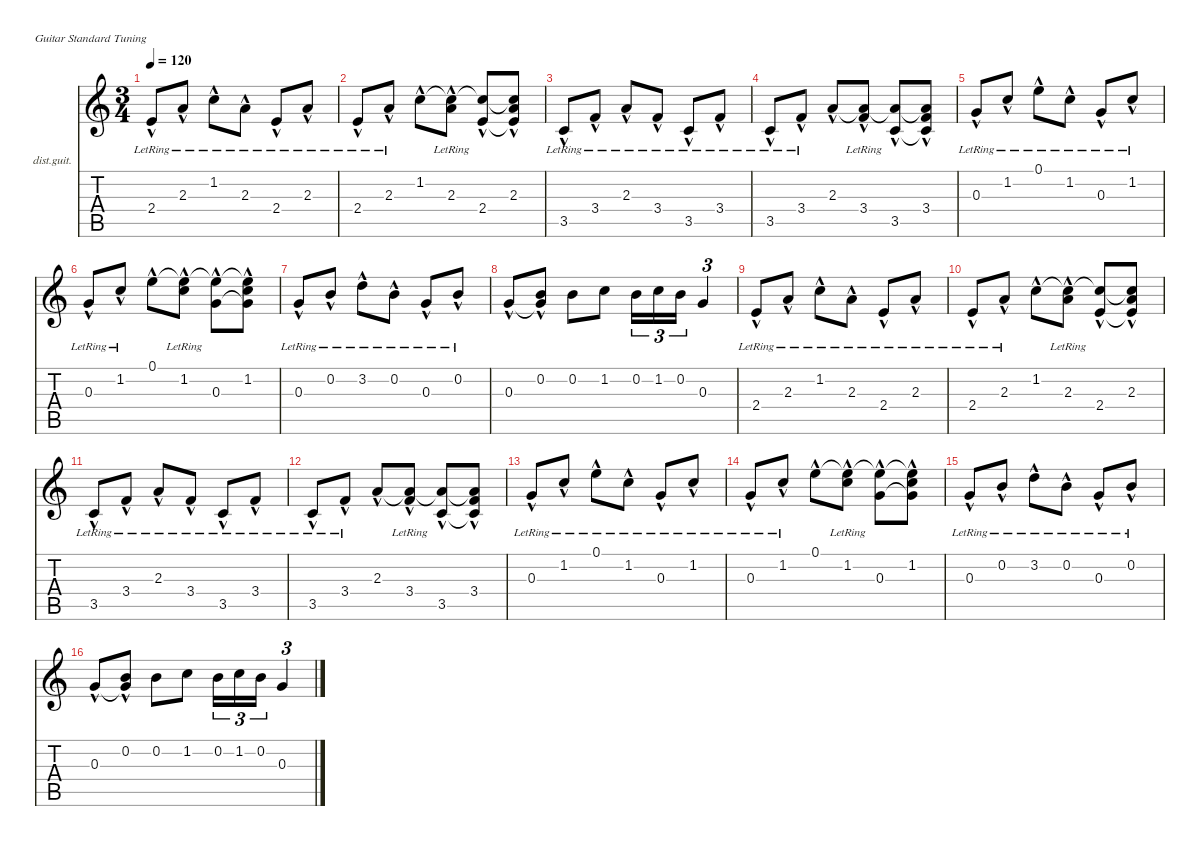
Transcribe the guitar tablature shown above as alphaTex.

\defaultSystemsLayout 4
\hideDynamics
\bracketExtendMode nobrackets
\firstSystemTrackNameOrientation horizontal
\otherSystemsTrackNameOrientation horizontal
\track ("Distortion Guitar" "dist.guit.") {instrument distortionguitar}
\staff {score tabs}
\tuning (E4 B3 G3 D3 A2 E2)
\ts (3 4)
\tempo 120
\clef g2
\ks c
2.4{hac lr}.8{dy mf beam Up} 2.3{hac lr}.8{beam Up} 1.2{hac lr}.8{beam Down} 2.3{hac lr}.8{beam Down} 2.4{hac lr}.8{beam Up} 2.3{hac lr}.8{beam Up} |
2.4{hac lr}.8{beam Up} 2.3{hac lr}.8{beam Up} 1.2{hac}.8{beam Down} (2.3{hac lr} 1.2{t}).8{beam Down} (2.4{hac} 1.2{t}).8{beam Up} (2.3{hac} 1.2{t} 2.4{t}).8{beam Up} |
3.5{hac lr}.8{beam Up} 3.4{hac lr}.8{beam Up} 2.3{hac lr}.8{beam Up} 3.4{hac lr}.8{beam Up} 3.5{hac lr}.8{beam Up} 3.4{hac lr}.8{beam Up} |
3.5{hac lr}.8{beam Up} 3.4{hac lr}.8{beam Up} 2.3{hac}.8{beam Up} (3.4{hac lr} 2.3{t}).8{beam Up} (3.5{hac} 2.3{t}).8{beam Up} (3.4{hac} 2.3{t} 3.5{t}).8{beam Up} |
0.3{hac lr}.8{beam Up} 1.2{hac lr}.8{beam Up} 0.1{hac lr}.8{beam Down} 1.2{hac lr}.8{beam Down} 0.3{hac lr}.8{beam Up} 1.2{hac lr}.8{beam Up} |
0.3{hac lr}.8{beam Up} 1.2{hac lr}.8{beam Up} 0.1{hac}.8{beam Down} (1.2{hac lr} 0.1{t}).8{beam Down} (0.3{hac} 0.1{t}).8{beam Down} (1.2{hac} 0.1{t} 0.3{t}).8{beam Down} |
0.3{hac lr}.8{beam Up} 0.2{hac lr}.8{beam Up} 3.2{hac lr}.8{beam Down} 0.2{hac lr}.8{beam Down} 0.3{hac lr}.8{beam Up} 0.2{hac lr}.8{beam Up} |
0.3{hac}.8{beam Up} (0.2{hac} 0.3{t}).8{beam Up} 0.2.8{beam Down} 1.2.8{beam Down} 0.2.16{tu (3 2) beam Down} 1.2.16{tu (3 2) beam Down} 0.2.16{tu (3 2) beam Down} 0.3.4{tu (3 2) beam Up} |
2.4{hac lr}.8{beam Up} 2.3{hac lr}.8{beam Up} 1.2{hac lr}.8{beam Down} 2.3{hac lr}.8{beam Down} 2.4{hac lr}.8{beam Up} 2.3{hac lr}.8{beam Up} |
2.4{hac lr}.8{beam Up} 2.3{hac lr}.8{beam Up} 1.2{hac}.8{beam Down} (2.3{hac lr} 1.2{t}).8{beam Down} (2.4{hac} 1.2{t}).8{beam Up} (2.3{hac} 1.2{t} 2.4{t}).8{beam Up} |
3.5{hac lr}.8{beam Up} 3.4{hac lr}.8{beam Up} 2.3{hac lr}.8{beam Up} 3.4{hac lr}.8{beam Up} 3.5{hac lr}.8{beam Up} 3.4{hac lr}.8{beam Up} |
3.5{hac lr}.8{beam Up} 3.4{hac lr}.8{beam Up} 2.3{hac}.8{beam Up} (3.4{hac lr} 2.3{t}).8{beam Up} (3.5{hac} 2.3{t}).8{beam Up} (3.4{hac} 2.3{t} 3.5{t}).8{beam Up} |
0.3{hac lr}.8{beam Up} 1.2{hac lr}.8{beam Up} 0.1{hac lr}.8{beam Down} 1.2{hac lr}.8{beam Down} 0.3{hac lr}.8{beam Up} 1.2{hac lr}.8{beam Up} |
0.3{hac lr}.8{beam Up} 1.2{hac lr}.8{beam Up} 0.1{hac}.8{beam Down} (1.2{hac lr} 0.1{t}).8{beam Down} (0.3{hac} 0.1{t}).8{beam Down} (1.2{hac} 0.1{t} 0.3{t}).8{beam Down} |
0.3{hac lr}.8{beam Up} 0.2{hac lr}.8{beam Up} 3.2{hac lr}.8{beam Down} 0.2{hac lr}.8{beam Down} 0.3{hac lr}.8{beam Up} 0.2{hac lr}.8{beam Up} |
0.3{hac}.8{beam Up} (0.2{hac} 0.3{t}).8{beam Up} 0.2.8{beam Down} 1.2.8{beam Down} 0.2.16{tu (3 2) beam Down} 1.2.16{tu (3 2) beam Down} 0.2.16{tu (3 2) beam Down} 0.3.4{tu (3 2) beam Up}
